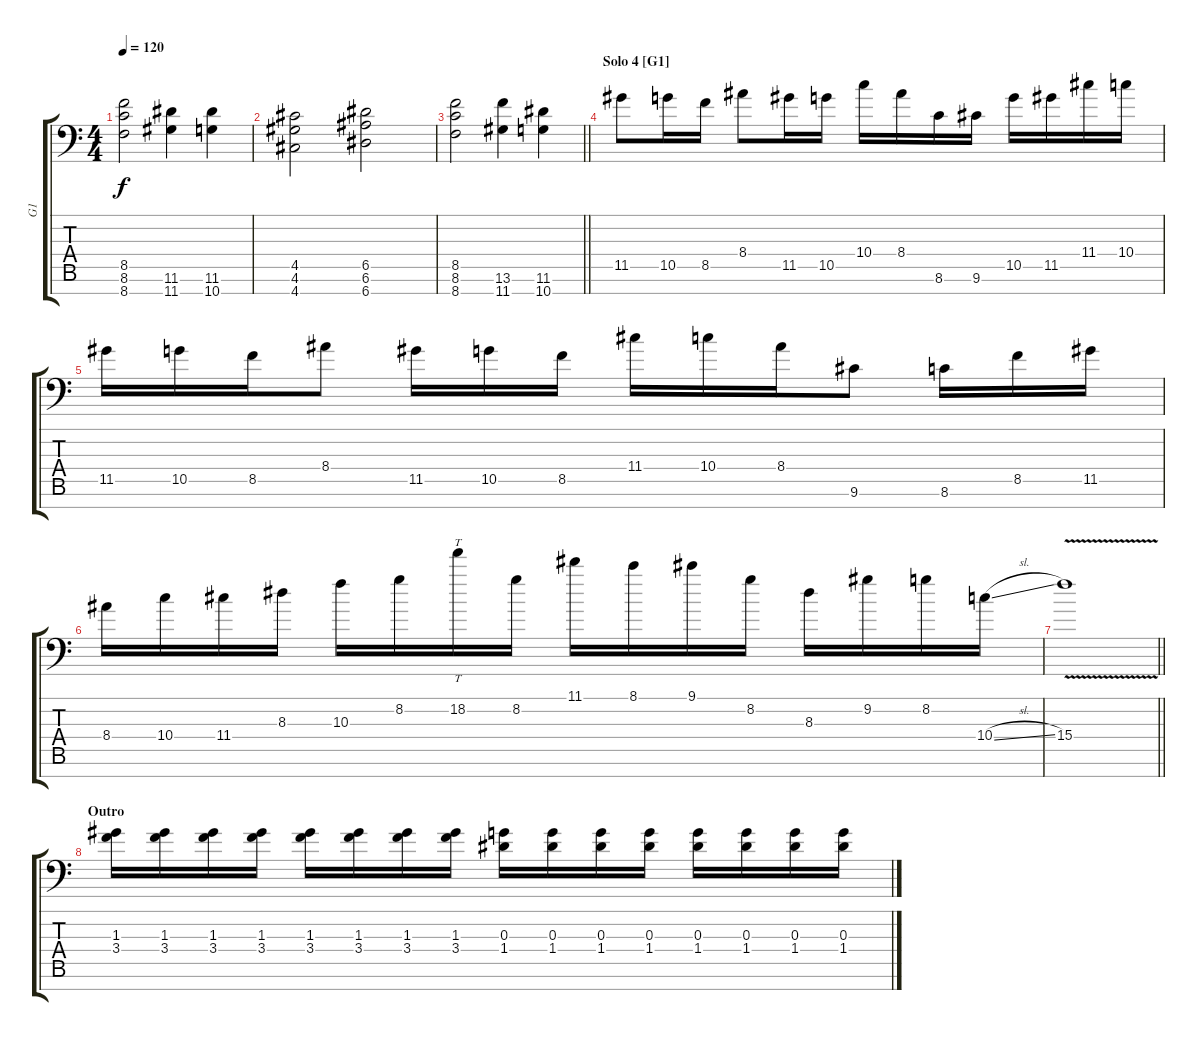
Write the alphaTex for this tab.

\track ("G1" "G1") {instrument distortionguitar}
\staff {score tabs}
\tuning (E4 B3 G3 D3 A2 E2 A1) {hide}
\ts (4 4)
\tempo 120
\clef f4
\ks c
(8.5 8.6 8.7).2{dy f} (11.6 11.7).4 (11.6 10.7).4 |
(4.5 4.6 4.7).2 (6.5 6.6 6.7).2 |
\barLineRight lightlight
(8.5 8.6 8.7).2 (13.6 11.7).4 (11.6 10.7).4 |
\section ("" "Solo 4 [G1]")
11.5.8 10.5.16 8.5.16 8.4.8 11.5.16 10.5.16 10.4.16 8.4.16 8.6.16 9.6.16 10.5.16 11.5.16 11.4.16 10.4.16 |
11.5.16 10.5.16 8.5.16 8.4.8 11.5.16 10.5.16 8.5.16 11.4.16 10.4.16 8.4.16 9.6.8 8.6.16 8.5.16 11.5.16 |
8.4.16 10.4.16 11.4.16 8.3.16 10.3.16 8.2.16 18.2.16{tt} 8.2.16 11.1.16 8.1.16 9.1.16 8.2.16 8.3.16 9.2.16 8.2.16 10.4{sl}.16 |
\barLineRight lightlight
15.4{v}.1 |
\section ("" "Outro")
(1.3 3.4).16 (1.3 3.4).16 (1.3 3.4).16 (1.3 3.4).16 (1.3 3.4).16 (1.3 3.4).16 (1.3 3.4).16 (1.3 3.4).16 (0.3 1.4).16 (0.3 1.4).16 (0.3 1.4).16 (0.3 1.4).16 (0.3 1.4).16 (0.3 1.4).16 (0.3 1.4).16 (0.3 1.4).16
